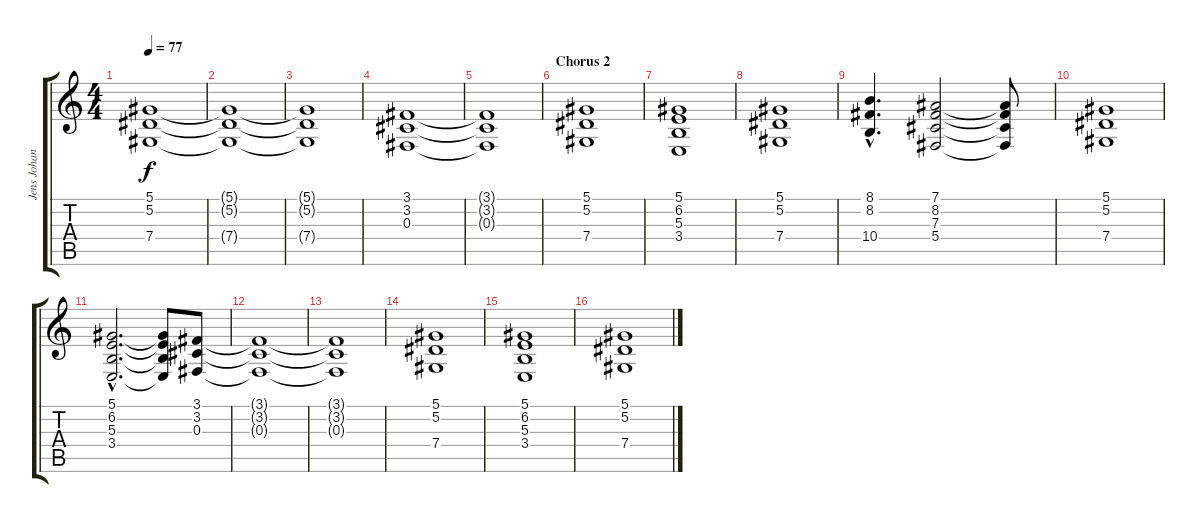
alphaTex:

\track ("Jens Johansson" "Jens Johan") {instrument stringensemble1}
\staff {score tabs}
\tuning (Eb4 Bb3 Gb3 Db3 Ab2 Eb2) {hide}
\ts (4 4)
\tempo 77
\clef g2
\ks c
(5.1{t} 5.2{t} 7.4{t}).1{dy f} |
(5.1{t} 5.2{t} 7.4{t}).1 |
(5.1{t} 5.2{t} 7.4{t}).1 |
(3.1 3.2 0.3).1 |
(3.1{t} 3.2{t} 0.3{t}).1 |
\section ("" "Chorus 2")
(5.1 5.2 7.4).1 |
(5.1 6.2 5.3 3.4).1 |
(5.1 5.2 7.4).1 |
(8.1{hac} 8.2{hac} 10.4{hac}).4{d} (7.1 8.2 7.3 5.4).2 (7.1{t} 8.2{t} 7.3{t} 5.4{t}).8 |
(5.1 5.2 7.4).1 |
(5.1{hac} 6.2{hac} 5.3{hac} 3.4{hac}).2{d} (5.1{t} 6.2{t} 5.3{t} 3.4{t}).8 (3.1 3.2 0.3).8 |
(3.1{t} 3.2{t} 0.3{t}).1 |
(3.1{t} 3.2{t} 0.3{t}).1 |
(5.1 5.2 7.4).1 |
(5.1 6.2 5.3 3.4).1 |
(5.1 5.2 7.4).1
